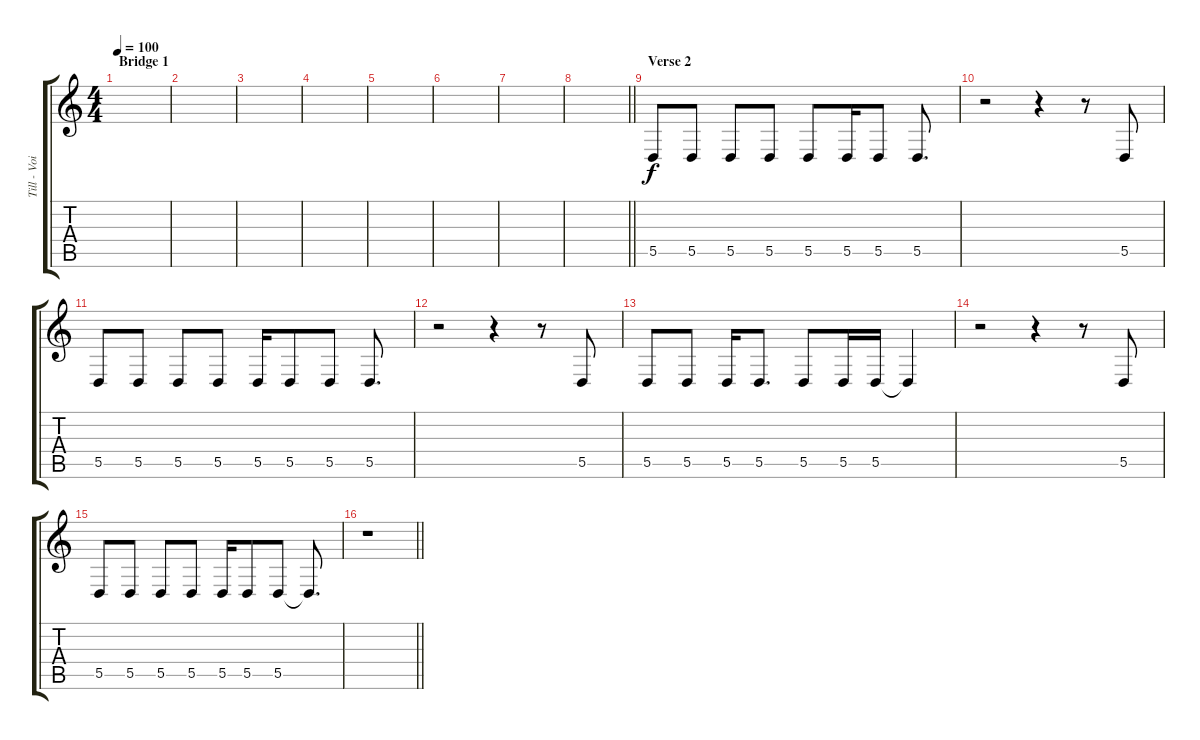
\track ("Till - Voice" "Till - Voi") {instrument trombone}
\staff {score tabs}
\tuning (E4 B3 G3 D3 A2 E2) {hide}
\ts (4 4)
\section ("" "Bridge 1")
\tempo 100
\clef g2
\ks c
|
|
|
|
|
|
|
\barLineRight lightlight
|
\section ("" "Verse 2")
5.5.8 5.5.8 5.5.8 5.5.8 5.5.8 5.5.16 5.5.8 5.5.8{d} |
r.2 r.4 r.8 5.5.8 |
5.5.8 5.5.8 5.5.8 5.5.8 5.5.16 5.5.8 5.5.8 5.5.8{d} |
r.2 r.4 r.8 5.5.8 |
5.5.8 5.5.8 5.5.16 5.5.8{d} 5.5.8 5.5.16 5.5.16 5.5{t}.4 |
r.2 r.4 r.8 5.5.8 |
5.5.8 5.5.8 5.5.8 5.5.8 5.5.16 5.5.8 5.5.8 5.5{t}.8{d} |
\barLineRight lightlight
r.1
